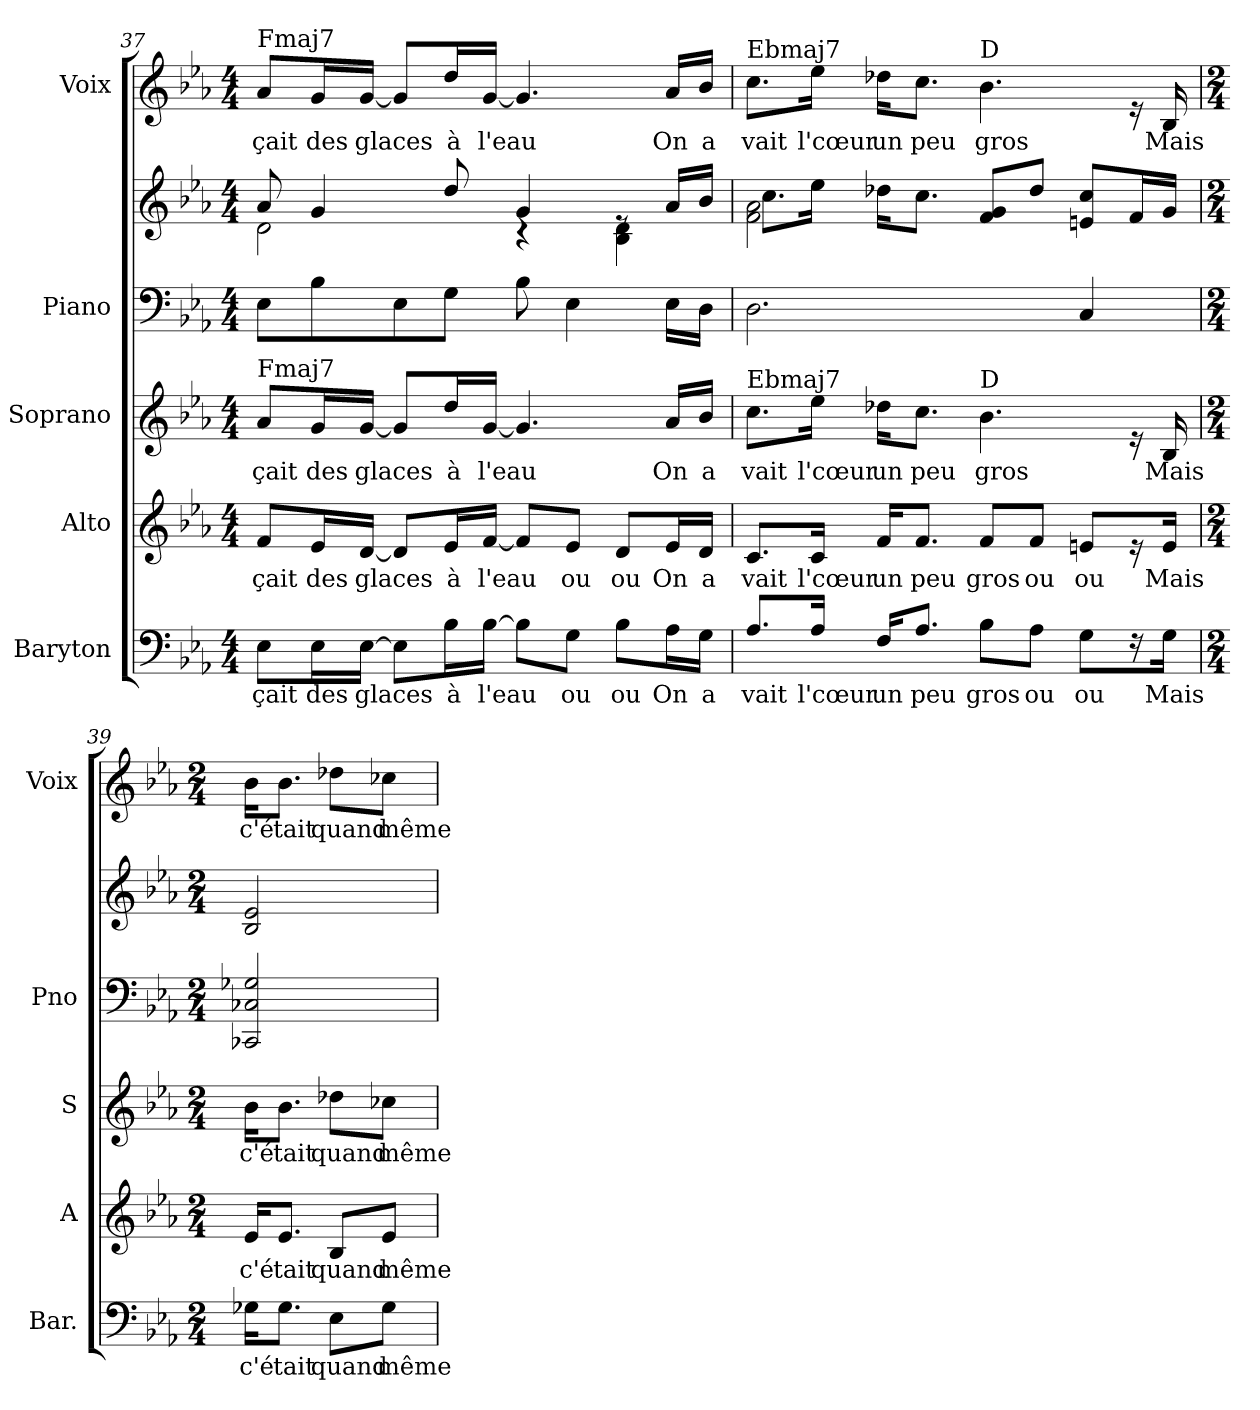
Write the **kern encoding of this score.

**kern	**text	**kern	**text	**kern	**text	**kern	**kern	**kern	**text
*part5	*part5	*part4	*part4	*part3	*part3	*part2	*part2	*part1	*part1
*staff6	*staff6	*staff5	*staff5	*staff4	*staff4	*staff3	*staff2	*staff1	*staff1
*I"Baryton	*	*I"Alto	*	*I"Soprano	*	*I"Piano	*	*I"Voix	*
*I'Bar.	*	*I'A	*	*I'S	*	*I'Pno	*	*I'Voix	*
*clefF4	*	*clefG2	*	*clefG2	*	*clefF4	*clefG2	*clefG2	*
*k[b-e-a-]	*	*k[b-e-a-]	*	*k[b-e-a-]	*	*k[b-e-a-]	*k[b-e-a-]	*k[b-e-a-]	*
*E-:	*	*E-:	*	*E-:	*	*E-:	*E-:	*E-:	*
*M4/4	*	*M4/4	*	*M4/4	*	*M4/4	*M4/4	*M4/4	*
=37	=37	=37	=37	=37	=37	=37	=37	=37	=37
!	!LO:LY:b	!	!	!	!	!	!	!	!
!	!	!	!LO:LY:b	!	!	!	!	!	!
!	!	!	!	!	!LO:LY:b	!	!	!	!
*	*	*	*	*	*	*	*^	*	*
!	!	!	!	!	!	!	!	!	!LO:TX:a:t=Fmaj7	!
!	!	!	!	!LO:TX:a:t=Fmaj7	!	!	!	!	!	!
!	!	!	!	!	!	!	!	!	!	!LO:LY:b
8E-\L	çait	8f/L	çait	8a-/L	çait	8E-\L	8a-/	2d\	8a-/L	çait
!	!LO:LY:b	!	!	!	!	!	!	!	!	!
!	!	!	!LO:LY:b	!	!	!	!	!	!	!
!	!	!	!	!	!LO:LY:b	!	!	!	!	!
!	!	!	!	!	!	!	!	!	!	!LO:LY:b
16E-\L	des	16e-/L	des	16g/L	des	8B-\	4g/	.	16g/L	des
!	!LO:LY:b	!	!	!	!	!	!	!	!	!
!	!	!	!LO:LY:b	!	!	!	!	!	!	!
!	!	!	!	!	!LO:LY:b	!	!	!	!	!
!	!	!	!	!	!	!	!	!	!	!LO:LY:b
[<16E-\JJ	glaces	[<16d/JJ	glaces	[<16g/JJ	glaces	.	.	.	[<16g/JJ	glaces
8E-\L]	.	8d/L]	.	8g/L]	.	8E-\	.	.	8g/L]	.
!	!LO:LY:b	!	!	!	!	!	!	!	!	!
!	!	!	!LO:LY:b	!	!	!	!	!	!	!
!	!	!	!	!	!LO:LY:b	!	!	!	!	!
!	!	!	!	!	!	!	!	!	!	!LO:LY:b
16B-\L	à	16e-/L	à	16dd/L	à	8G\J	8dd/	.	16dd/L	à
!	!LO:LY:b	!	!	!	!	!	!	!	!	!
!	!	!	!LO:LY:b	!	!	!	!	!	!	!
!	!	!	!	!	!LO:LY:b	!	!	!	!	!
!	!	!	!	!	!	!	!	!	!	!LO:LY:b
[<16B-\JJ	l'eau	[<16f/JJ	l'eau	[>16g/JJ	l'eau	.	.	.	[>16g/JJ	l'eau
8B-\L]	.	8f/L]	.	4.g/]	.	8B-\	4g/	4rc	4.g/]	.
!	!LO:LY:b	!	!	!	!	!	!	!	!	!
!	!	!	!LO:LY:b	!	!	!	!	!	!	!
8G\J	ou	8e-/J	ou	.	.	4E-\	.	.	.	.
!	!LO:LY:b	!	!	!	!	!	!	!	!	!
!	!	!	!LO:LY:b	!	!	!	!	!	!	!
8B-\L	ou	8d/L	ou	.	.	.	8re	4B-\ 4d\	.	.
!	!LO:LY:b	!	!	!	!	!	!	!	!	!
!	!	!	!LO:LY:b	!	!	!	!	!	!	!
!	!	!	!	!	!LO:LY:b	!	!	!	!	!
!	!	!	!	!	!	!	!	!	!	!LO:LY:b
16A-\L	On	16e-/L	On	16a-/LL	On	16E-\LL	16a-/LL	.	16a-/LL	On
!	!LO:LY:b	!	!	!	!	!	!	!	!	!
!	!	!	!LO:LY:b	!	!	!	!	!	!	!
!	!	!	!	!	!LO:LY:b	!	!	!	!	!
!	!	!	!	!	!	!	!	!	!	!LO:LY:b
16G\JJ	a	16d/JJ	a	16b-/JJ	a	16D\JJ	16b-/JJ	.	16b-/JJ	a
=38	=38	=38	=38	=38	=38	=38	=38	=38	=38	=38
!	!LO:LY:b	!	!	!	!	!	!	!	!	!
!	!	!	!LO:LY:b	!	!	!	!	!	!	!
!	!	!	!	!	!LO:LY:b	!	!	!	!	!
!	!	!	!	!	!	!	!	!	!LO:TX:a:t=Ebmaj7	!
!	!	!	!	!LO:TX:a:t=Ebmaj7	!	!	!	!	!	!
!	!	!	!	!	!	!	!	!	!	!LO:LY:b
8.A-/L	vait	8.c/L	vait	8.cc\L	vait	2.D\	2f\ 2a-\	8.cc\L	8.cc\L	vait
!	!LO:LY:b	!	!	!	!	!	!	!	!	!
!	!	!	!LO:LY:b	!	!	!	!	!	!	!
!	!	!	!	!	!LO:LY:b	!	!	!	!	!
!	!	!	!	!	!	!	!	!	!	!LO:LY:b
16A-/Jk	l'cœur	16c/Jk	l'cœur	16ee-\Jk	l'cœur	.	.	16ee-\Jk	16ee-\Jk	l'cœur
!	!LO:LY:b	!	!	!	!	!	!	!	!	!
!	!	!	!LO:LY:b	!	!	!	!	!	!	!
!	!	!	!	!	!LO:LY:b	!	!	!	!	!
!	!	!	!	!	!	!	!	!	!	!LO:LY:b
16F/KL	un	16f/KL	un	16dd-X\KL	un	.	.	16dd-X\KL	16dd-X\KL	un
!	!LO:LY:b	!	!	!	!	!	!	!	!	!
!	!	!	!LO:LY:b	!	!	!	!	!	!	!
!	!	!	!	!	!LO:LY:b	!	!	!	!	!
!	!	!	!	!	!	!	!	!	!	!LO:LY:b
8.A-/J	peu	8.f/J	peu	8.cc\J	peu	.	.	8.cc\J	8.cc\J	peu
!	!LO:LY:b	!	!	!	!	!	!	!	!	!
!	!	!	!LO:LY:b	!	!	!	!	!	!	!
!	!	!	!	!	!LO:LY:b	!	!	!	!	!
!	!	!	!	!	!	!	!	!	!LO:TX:a:t=D	!
!	!	!	!	!LO:TX:a:t=D	!	!	!	!	!	!
!	!	!	!	!	!	!	!	!	!	!LO:LY:b
8B-\L	gros	8f/L	gros	4.b-\	gros	.	8f/ 8g/L	2ryy	4.b-\	gros
!	!LO:LY:b	!	!	!	!	!	!	!	!	!
!	!	!	!LO:LY:b	!	!	!	!	!	!	!
8A-\J	ou	8f/J	ou	.	.	.	8dd-/J	.	.	.
!	!LO:LY:b	!	!	!	!	!	!	!	!	!
!	!	!	!LO:LY:b	!	!	!	!	!	!	!
8G\L	ou	8en/L	ou	.	.	4C/	8en/ 8cc/L	.	.	.
16r	.	16rd	.	16rd	.	.	16f/L	.	16rd	.
!	!LO:LY:b	!	!	!	!	!	!	!	!	!
!	!	!	!LO:LY:b	!	!	!	!	!	!	!
!	!	!	!	!	!LO:LY:b	!	!	!	!	!
!	!	!	!	!	!	!	!	!	!	!LO:LY:b
16G\Jk	Mais	16e/Jk	Mais	16B-/	Mais	.	16g/JJ	.	16B-/	Mais
*	*	*	*	*	*	*	*v	*v	*	*
!!LO:LB:g=z
=39	=39	=39	=39	=39	=39	=39	=39	=39	=39
*M2/4	*	*M2/4	*	*M2/4	*	*M2/4	*M2/4	*M2/4	*
!	!LO:LY:b	!	!	!	!	!	!	!	!
!	!	!	!LO:LY:b	!	!	!	!	!	!
!	!	!	!	!	!LO:LY:b	!	!	!	!
!	!	!	!	!	!	!	!	!	!LO:LY:b
16G-X\KL	c'é	16e-/KL	c'é	16b-\KL	c'é	2CC-X/ 2C-X/ 2G-X/	2B-/ 2e-/	16b-\KL	c'é
!	!LO:LY:b	!	!	!	!	!	!	!	!
!	!	!	!LO:LY:b	!	!	!	!	!	!
!	!	!	!	!	!LO:LY:b	!	!	!	!
!	!	!	!	!	!	!	!	!	!LO:LY:b
8.G-\J	tait	8.e-/J	tait	8.b-\J	tait	.	.	8.b-\J	tait
!	!LO:LY:b	!	!	!	!	!	!	!	!
!	!	!	!LO:LY:b	!	!	!	!	!	!
!	!	!	!	!	!LO:LY:b	!	!	!	!
!	!	!	!	!	!	!	!	!	!LO:LY:b
8E-\L	quand	8B-/L	quand	8dd-X\L	quand	.	.	8dd-X\L	quand
!	!LO:LY:b	!	!	!	!	!	!	!	!
!	!	!	!LO:LY:b	!	!	!	!	!	!
!	!	!	!	!	!LO:LY:b	!	!	!	!
!	!	!	!	!	!	!	!	!	!LO:LY:b
8G-\J	même	8e-/J	même	8cc-X\J	même	.	.	8cc-X\J	même
=	=	=	=	=	=	=	=	=	=
*-	*-	*-	*-	*-	*-	*-	*-	*-	*-
